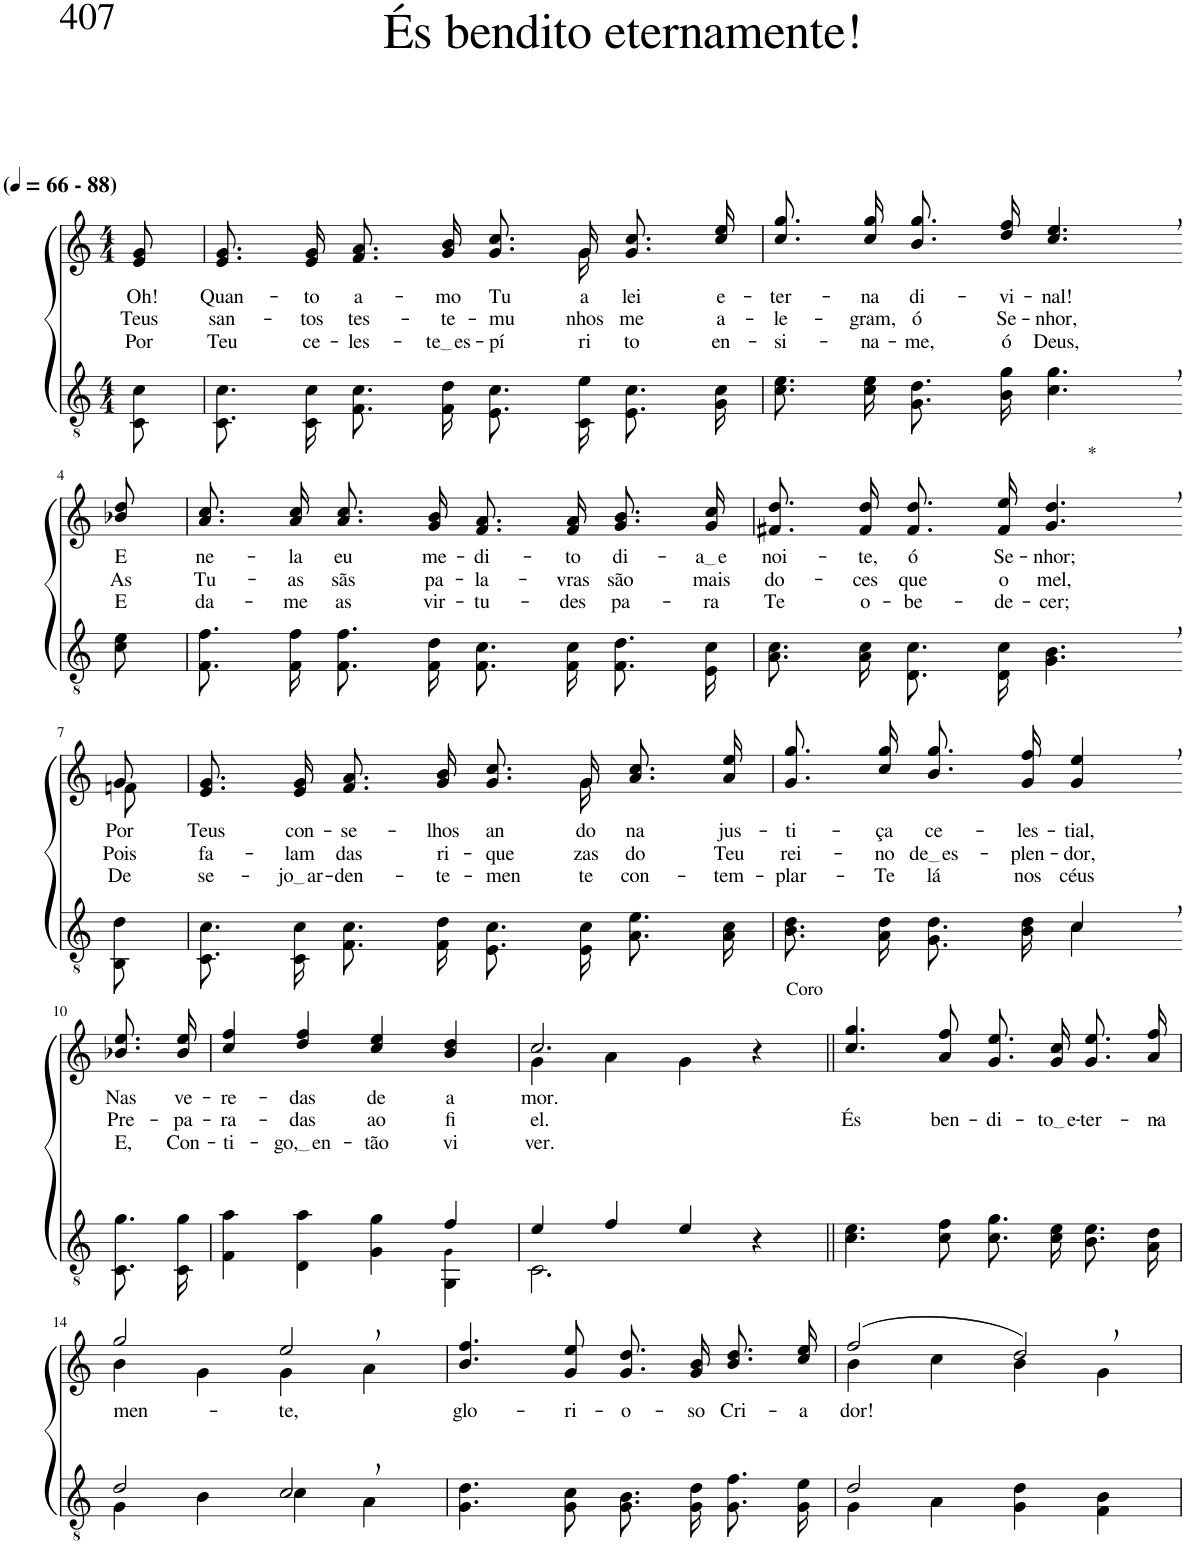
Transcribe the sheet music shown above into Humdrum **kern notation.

**kern	**kern	**text	**text	**text
*part2	*part1	*part1	*part1	*part1
*staff2	*staff1	*staff1	*staff1	*staff1
*I"Parte III e IV	*I"Parte I e II	*	*	*
*clefGv2	*clefG2	*	*	*
*Trd3c5	*Trd3c5	*	*	*
*k[]	*k[]	*	*	*
*M4/4	*M4/4	*	*	*
*MM66	*MM66	*	*	*
=1	=1	=1	=1	=1
!	!LO:TX:a:B:t=(	!	!	!
!	!LO:TX:a:B:t=- 88)	!	!	!
!	!	!LO:LY:b	!LO:LY:b	!LO:LY:b
8C\ 8c\	8e/ 8g/	Oh!	Teus	Por
=2	=2	=2	=2	=2
!	!	!LO:LY:b	!LO:LY:b	!LO:LY:b
*	*^	*	*	*
8.C/ 8.c/L	8.e/ 8.g/L	8.ryy	Quan-	san-	Teu
!	!	!	!LO:LY:b	!LO:LY:b	!LO:LY:b
*	*v	*v	*	*	*
16C/ 16c/Jk	16e/ 16g/Jk	-to	-tos	ce-
!	!	!LO:LY:b	!LO:LY:b	!LO:LY:b
8.F/ 8.c/L	8.f/ 8.a/L	a-	tes-	-les-
!	!	!LO:LY:b	!LO:LY:b	!LO:LY:b
16F/ 16d/Jk	16g/ 16b/Jk	-mo	-te-	te es
!	!	!LO:LY:b	!LO:LY:b	!LO:LY:b
8.E/ 8.c/L	8.g/ 8.cc/L	Tu-	-mu-	-pí-
*	*^	*	*	*
!	!	!	!LO:LY:b	!LO:LY:b	!LO:LY:b
16C/ 16e/Jk	16g/Jk	16g\	-a	-nhos	-ri-
!	!	!	!LO:LY:b	!LO:LY:b	!LO:LY:b
8.E/ 8.c/L	8.g\ 8.cc\L	4ryy	lei	me	-to
!	!	!	!LO:LY:b	!LO:LY:b	!LO:LY:b
16G/ 16c/Jk	16cc\ 16ee\Jk	.	e-	a-	en-
*	*v	*v	*	*	*
=3	=3	=3	=3	=3
!	!	!LO:LY:b	!LO:LY:b	!LO:LY:b
8.c\ 8.e\L	8.cc\ 8.gg\L	-ter-	-le-	-si-
!	!	!LO:LY:b	!LO:LY:b	!LO:LY:b
16c\ 16e\Jk	16cc\ 16gg\Jk	-na	-gram,	-na-
!	!	!LO:LY:b	!LO:LY:b	!LO:LY:b
8.G\ 8.d\L	8.b\ 8.gg\L	di-	ó	-me,
!	!	!LO:LY:b	!LO:LY:b	!LO:LY:b
16B\ 16g\Jk	16dd\ 16ff\Jk	-vi-	Se-	ó
!	!	!LO:LY:b	!LO:LY:b	!LO:LY:b
4.c\, 4.g\,	4.cc/, 4.ee/,	-nal!	-nhor,	Deus,
!!LO:LB:g=z
=4-	=4-	=4-	=4-	=4-
!	!	!LO:LY:b	!LO:LY:b	!LO:LY:b
8c\ 8e\	8b-X/ 8dd/	E	As	E
=5	=5	=5	=5	=5
!	!	!LO:LY:b	!LO:LY:b	!LO:LY:b
8.F\ 8.f\L	8.a\ 8.cc\L	ne-	Tu-	da-
!	!	!LO:LY:b	!LO:LY:b	!LO:LY:b
16F\ 16f\Jk	16a\ 16cc\Jk	-la	-as	-me
!	!	!LO:LY:b	!LO:LY:b	!LO:LY:b
8.F/ 8.f/L	8.a/ 8.cc/L	eu	sãs	as
!	!	!LO:LY:b	!LO:LY:b	!LO:LY:b
16F/ 16d/Jk	16g/ 16b/Jk	me-	pa-	vir-
!	!	!LO:LY:b	!LO:LY:b	!LO:LY:b
8.F/ 8.c/L	8.f/ 8.a/L	-di-	-la-	-tu-
!	!	!LO:LY:b	!LO:LY:b	!LO:LY:b
16F/ 16c/Jk	16f/ 16a/Jk	-to	-vras	-des
!	!	!LO:LY:b	!LO:LY:b	!LO:LY:b
8.F/ 8.d/L	8.g/ 8.b/L	di-	são	pa-
!	!	!LO:LY:b	!LO:LY:b	!LO:LY:b
16E/ 16c/Jk	16g/ 16cc/Jk	a e	mais	-ra
=6	=6	=6	=6	=6
!	!	!LO:LY:b	!LO:LY:b	!LO:LY:b
8.A\ 8.c\L	8.f#X/ 8.dd/L	noi-	do-	Te
!	!	!LO:LY:b	!LO:LY:b	!LO:LY:b
16A\ 16c\Jk	16f#/ 16dd/Jk	-te,	-ces	o-
!	!	!LO:LY:b	!LO:LY:b	!LO:LY:b
8.D/ 8.c/L	8.f#\ 8.dd\L	ó	que	-be-
!	!	!LO:LY:b	!LO:LY:b	!LO:LY:b
16D/ 16c/Jk	16f#\ 16ee\Jk	Se-	o	-de-
!	!LO:TX:a:t=*	!	!	!
!	!	!LO:LY:b	!LO:LY:b	!LO:LY:b
4.G\, 4.B\,	4.g/, 4.dd/,	-nhor;	mel,	-cer;
!!LO:LB:g=z
=7-	=7-	=7-	=7-	=7-
*	*^	*	*	*
!	!	!	!LO:LY:b	!LO:LY:b	!LO:LY:b
8BB\ 8d\	8g/	8fn\	Por	Pois	De-
=8	=8	=8	=8	=8	=8
!	!	!	!LO:LY:b	!LO:LY:b	!LO:LY:b
8.C/ 8.c/L	8.e/ 8.g/L	8.ryy	Teus	fa-	-se-
!	!	!	!LO:LY:b	!LO:LY:b	!LO:LY:b
*	*v	*v	*	*	*
16C/ 16c/Jk	16e/ 16g/Jk	con-	-lam	jo ar
!	!	!LO:LY:b	!LO:LY:b	!LO:LY:b
8.F/ 8.c/L	8.f/ 8.a/L	-se-	das	-den-
!	!	!LO:LY:b	!LO:LY:b	!LO:LY:b
16F/ 16d/Jk	16g/ 16b/Jk	-lhos	ri-	-te-
!	!	!LO:LY:b	!LO:LY:b	!LO:LY:b
8.E/ 8.c/L	8.g/ 8.cc/L	an-	-que-	-men-
*	*^	*	*	*
!	!	!	!LO:LY:b	!LO:LY:b	!LO:LY:b
16E/ 16c/Jk	16g/Jk	16g\	-do	-zas	-te
!	!	!	!LO:LY:b	!LO:LY:b	!LO:LY:b
8.A\ 8.e\L	8.a\ 8.cc\L	4ryy	na	do	con-
!	!	!	!LO:LY:b	!LO:LY:b	!LO:LY:b
16A\ 16c\Jk	16a\ 16ee\Jk	.	jus-	Teu	-tem-
*	*v	*v	*	*	*
=9	=9	=9	=9	=9
*^	*	*	*	*
!	!	!	!LO:LY:b	!LO:LY:b	!LO:LY:b
2ryy	8.B\ 8.d\L	8.g\ 8.gg\L	-ti-	rei-	-plar-
!	!	!	!LO:LY:b	!LO:LY:b	!LO:LY:b
.	16A\ 16d\Jk	16cc\ 16gg\Jk	-ça	-no	-Te
!	!	!	!LO:LY:b	!LO:LY:b	!LO:LY:b
.	8.G\ 8.d\L	8.b\ 8.gg\L	ce-	de es	lá
!	!	!	!LO:LY:b	!LO:LY:b	!LO:LY:b
.	16B\ 16d\Jk	16g\ 16ff\Jk	-les-	-plen-	nos
!	!	!	!LO:LY:b	!LO:LY:b	!LO:LY:b
4c,/	4c\	4g/, 4ee/,	-tial,	-dor,	céus
!!LO:LB:g=z
=10-	=10-	=10-	=10-	=10-	=10-
!	!	!	!LO:LY:b	!LO:LY:b	!LO:LY:b
*v	*v	*	*	*	*
8.C/ 8.g/L	8.b-X\ 8.ee\L	Nas	Pre-	E,
!	!	!LO:LY:b	!LO:LY:b	!LO:LY:b
16C/ 16g/Jk	16b-\ 16ee\Jk	ve-	-pa-	Con-
=11	=11	=11	=11	=11
*^	*	*	*	*
!	!	!	!LO:LY:b	!LO:LY:b	!LO:LY:b
4F\ 4a\	2.ryy	4cc/ 4ff/	-re-	-ra-	-ti-
!	!	!	!LO:LY:b	!LO:LY:b	!LO:LY:b
4D\ 4a\	.	4dd/ 4ff/	-das	-das	go, en
!	!	!	!LO:LY:b	!LO:LY:b	!LO:LY:b
4G\ 4g\	.	4cc/ 4ee/	de	ao	-tão
!	!	!	!LO:LY:b	!LO:LY:b	!LO:LY:b
4f/	4GG\ 4G!\	4b/ 4dd/	a-	fi-	vi-
=12	=12	=12	=12	=12	=12
*	*	*^	*	*	*
!	!	!	!	!LO:LY:b	!LO:LY:b	!LO:LY:b
4e/	2.C\	2.cc/	4g\	-mor.	-el.	-ver.
4f/	.	.	4a\	.	.	.
4e/	.	.	4g\	.	.	.
!	!	!LO:TX:a:t=Coro	!	!	!	!
4r	4ryy	4r	4ryy	.	.	.
=13||	=13||	=13||	=13||	=13||	=13||	=13||
!	!	!	!	!	!LO:LY:b	!
*v	*v	*	*	*	*	*
*	*v	*v	*	*	*
4.c\ 4.e\	4.cc/ 4.gg/	.	És	.
!	!	!	!LO:LY:b	!
8c\ 8f\	8a/ 8ff/	.	ben-	.
!	!	!	!LO:LY:b	!
8.c\ 8.g\L	8.g/ 8.ee/L	.	-di-	.
!	!	!	!LO:LY:b	!
16c\ 16e\Jk	16g/ 16cc/Jk	.	to e	.
!	!	!	!LO:LY:b	!
8.B\ 8.e\L	8.g\ 8.ee\L	.	-ter-	.
!	!	!	!LO:LY:b	!
16A\ 16d\Jk	16a\ 16ff\Jk	.	-na-	.
!!LO:LB:g=z
=14	=14	=14	=14	=14
*^	*^	*	*	*
!	!	!	!	!LO:LY:b	!	!
2d/	4G\	2gg/	4b\	men-	.	.
.	4B\	.	4g\	.	.	.
!	!	!	!	!LO:LY:b	!	!
2c,/	4c\	2ee,/	4g\	-te,	.	.
.	4A\	.	4a\	.	.	.
=15	=15	=15	=15	=15	=15	=15
!	!	!	!	!LO:LY:b	!	!
*v	*v	*	*	*	*	*
*	*v	*v	*	*	*
4.G\ 4.d\	4.b/ 4.ff/	glo-	.	.
!	!	!LO:LY:b	!	!
8G\ 8c\	8g/ 8ee/	-ri-	.	.
!	!	!LO:LY:b	!	!
8.G\ 8.B\L	8.g/ 8.dd/L	-o-	.	.
!	!	!LO:LY:b	!	!
16G\ 16d\Jk	16g/ 16b/Jk	-so	.	.
!	!	!LO:LY:b	!	!
8.G\ 8.f\L	8.b\ 8.dd\L	Cri-	.	.
!	!	!LO:LY:b	!	!
16G\ 16e\Jk	16cc\ 16ee\Jk	-a-	.	.
=16	=16	=16	=16	=16
*^	*^	*	*	*
!	!	!	!	!LO:LY:b	!	!
2d/	4G\	(2ff/	4b\	-dor!	.	.
.	4A\	.	4cc\	.	.	.
2ryy	4G\ 4d\	2dd,/)	4b\	.	.	.
.	4F\ 4B\	.	4g\	.	.	.
*v	*v	*	*	*	*	*
*	*v	*v	*	*	*
=	=	=	=	=
*-	*-	*-	*-	*-
